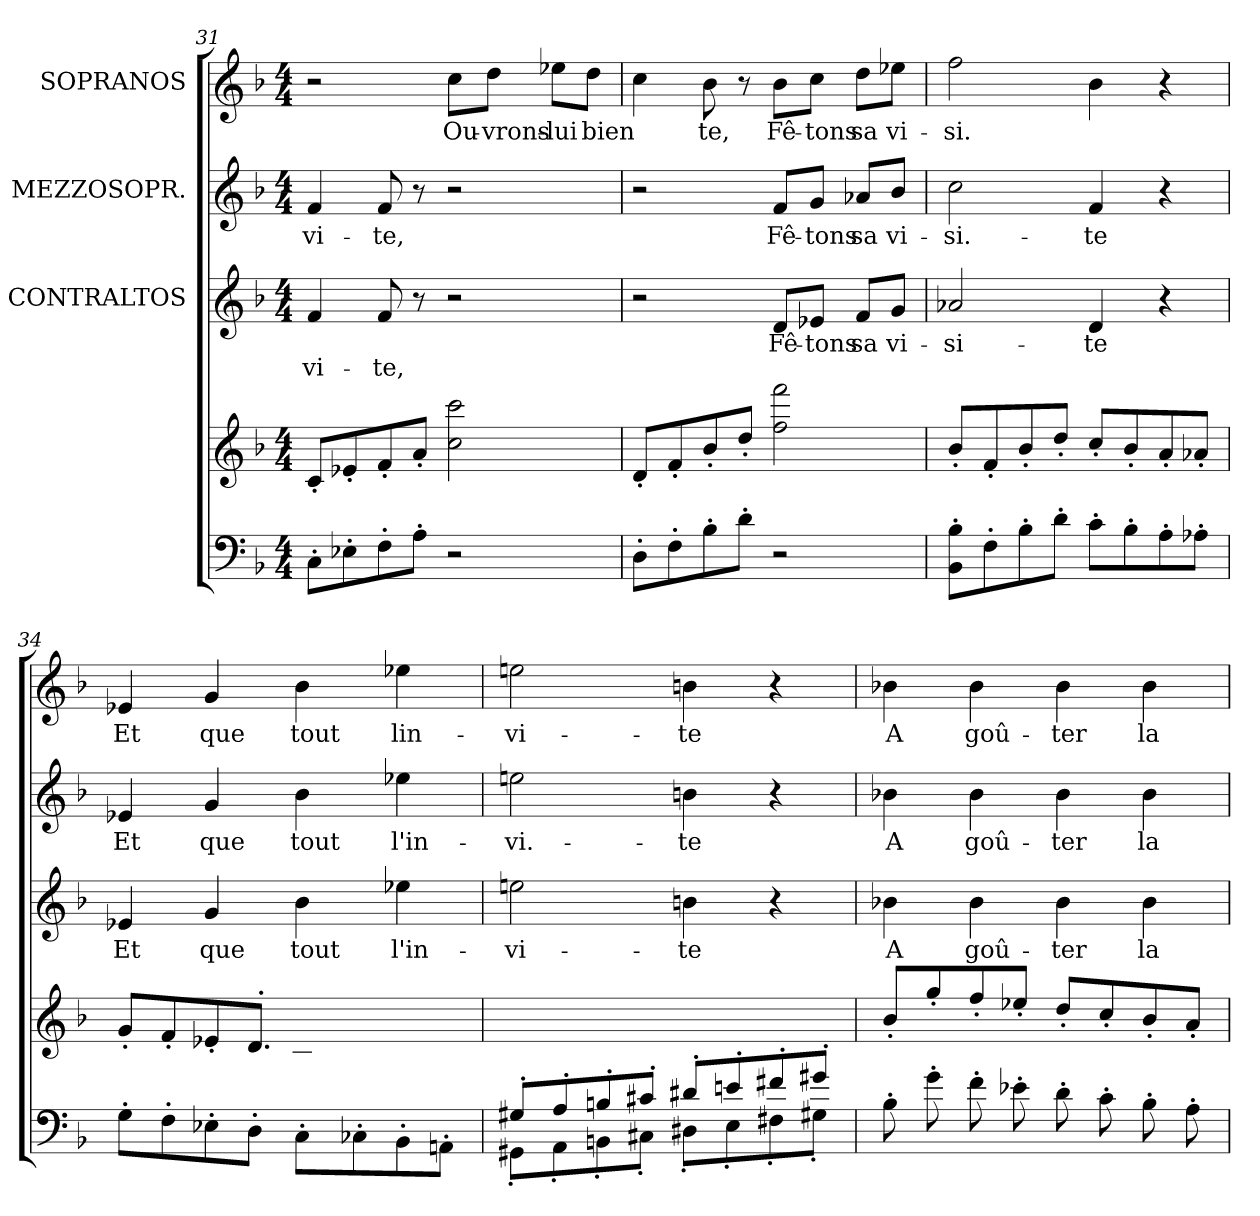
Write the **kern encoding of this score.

**kern	**kern	**kern	**text	**text	**kern	**text	**kern	**text
*part4	*part4	*part3	*part3	*part3	*part2	*part2	*part1	*part1
*staff5	*staff4	*staff3	*staff3	*staff3	*staff2	*staff2	*staff1	*staff1
*	*	*I"CONTRALTOS	*	*	*I"MEZZOSOPR.	*	*I"SOPRANOS	*
*clefF4	*clefG2	*clefG2	*	*	*clefG2	*	*clefG2	*
*k[b-]	*k[b-]	*k[b-]	*	*	*k[b-]	*	*k[b-]	*
*M4/4	*M4/4	*M4/4	*	*	*M4/4	*	*M4/4	*
=31	=31	=31	=31	=31	=31	=31	=31	=31
8C'>i\L	8c'<j/L	4fj/	.	vi-	4fj/	vi-	2r	.
8E-X'>i\	8e-X'>'<j/	.	.	.	.	.	.	.
8F'>i\	8f'<j/	8fj/	.	te,	8fj/	te,	.	.
8A'>i\J	8a'<j/J	8r	.	.	8r	.	.	.
2r	2ccj\ 2cccj\	2r	.	.	2r	.	8ccj\L	Ou-
.	.	.	.	.	.	.	8ddj\J	vrons-
.	.	.	.	.	.	.	8ee-Xj\L	lui
.	.	.	.	.	.	.	8ddj\J	bien
!!LO:PB:g=z
=32	=32	=32	=32	=32	=32	=32	=32	=32
8D'>i\L	8d'<j/L	2r	.	.	2r	.	4ccj\	.
8F'>i\	8f'<j/	.	.	.	.	.	.	.
8B-'>i\	8b-'<j/	.	.	.	.	.	8b-j\	te,
8d'>i\J	8dd'<j/J	.	.	.	.	.	8r	.
2r	2ffj\ 2fffj\	8dj/L	Fê-	.	8fj/L	Fê-	8b-j\L	Fê-
.	.	8e-Xj/J	tons	.	8gj/J	tons	8ccj\J	tons
.	.	8fj/L	sa	.	8a-Xj/L	sa	8ddj\L	sa
.	.	8gj/J	vi-	.	8b-j/J	vi-	8ee-Xj\J	vi-
=33	=33	=33	=33	=33	=33	=33	=33	=33
8BB-i'>\ 8B-i'>\L	8b-'<j/L	2a-Xj/	si-	.	2ccj\	si.-	2ffj\	si.
8F'>i\	8f'<j/	.	.	.	.	.	.	.
8B-'>i\	8b-'<j/	.	.	.	.	.	.	.
8d'>i\J	8dd'<j/J	.	.	.	.	.	.	.
8c'>i\L	8cc'<j/L	4dj/	te	.	4fj/	te	4b-j\	.
8B-'>i\	8b-'<j/	.	.	.	.	.	.	.
8A'>i\	8a'<j/	4r	.	.	4r	.	4r	.
8A-X'>i\J	8a-X'<j/J	.	.	.	.	.	.	.
=34	=34	=34	=34	=34	=34	=34	=34	=34
*	*^	*	*	*	*	*	*	*
8G'>i\L	8g'<j/L	8ryy	4e-Xj/	Et	.	4e-Xj/	Et	4e-Xj/	Et
8F'>i\	8f'<j/	8ryy	.	.	.	.	.	.	.
8E-X'>i\	8e-X'<j/	8ryy	4gj/	que	.	4gj/	que	4gj/	que
8D'>i\J	8.d'<j/J	8ryy	.	.	.	.	.	.	.
8C'<i\L	.	8c-X'>Z/J	4b-j\	tout	.	4b-j\	tout	4b-j\	tout
.	4..ryy	.	.	.	.	.	.	.	.
8C-X'<i\	.	4.ryy	.	.	.	.	.	.	.
8BB-'<i\	.	.	4ee-Xj\	l'in-	.	4ee-Xj\	l'in-	4ee-Xj\	lin-
8AAn'<i\J	.	.	.	.	.	.	.	.	.
*	*v	*v	*	*	*	*	*	*	*
=35	=35	=35	=35	=35	=35	=35	=35	=35
*^	*	*	*	*	*	*	*	*
8G#X'>j/L	8GG#X'<i\L	1ryy	2eenj\	vi-	.	2eenj\	vi.-	2eenj\	vi-
8A'>j/	8AA'<'<i\	.	.	.	.	.	.	.	.
8Bn'>j/	8BBn'<i\	.	.	.	.	.	.	.	.
8c#X'>j/J	8C#X'<i\J	.	.	.	.	.	.	.	.
8d#X'>j/L	8D#X'<i\L	.	4bnj\	te	.	4bnj\	te	4bnj\	te
8en'>j/	8E'<'<i\	.	.	.	.	.	.	.	.
8f#X'>j/	8F#X'<i\	.	4r	.	.	4r	.	4r	.
8g#X'>j/J	8G#X'<i\J	.	.	.	.	.	.	.	.
!!LO:LB:g=z
=36	=36	=36	=36	=36	=36	=36	=36	=36	=36
8B-'<i\	1ryy	8b-'>'>j/L	4b-Xj\	A	.	4b-Xj\	A	4b-Xj\	A
8g'<'<i\	.	8gg'>j/	.	.	.	.	.	.	.
8f'<'<i\	.	8ff'>j/	4b-j\	goû-	.	4b-j\	goû-	4b-j\	goû-
8e-X'<i\	.	8ee-X'>j/J	.	.	.	.	.	.	.
8d'<i\	.	8dd'>j/L	4b-j\	ter	.	4b-j\	ter	4b-j\	ter
8c'<i\	.	8cc'>j/	.	.	.	.	.	.	.
8B-'<i\	.	8b-'>j/	4b-j\	la	.	4b-j\	la	4b-j\	la
8A'<i\	.	8a'>j/J	.	.	.	.	.	.	.
*v	*v	*	*	*	*	*	*	*	*
=	=	=	=	=	=	=	=	=
*-	*-	*-	*-	*-	*-	*-	*-	*-
